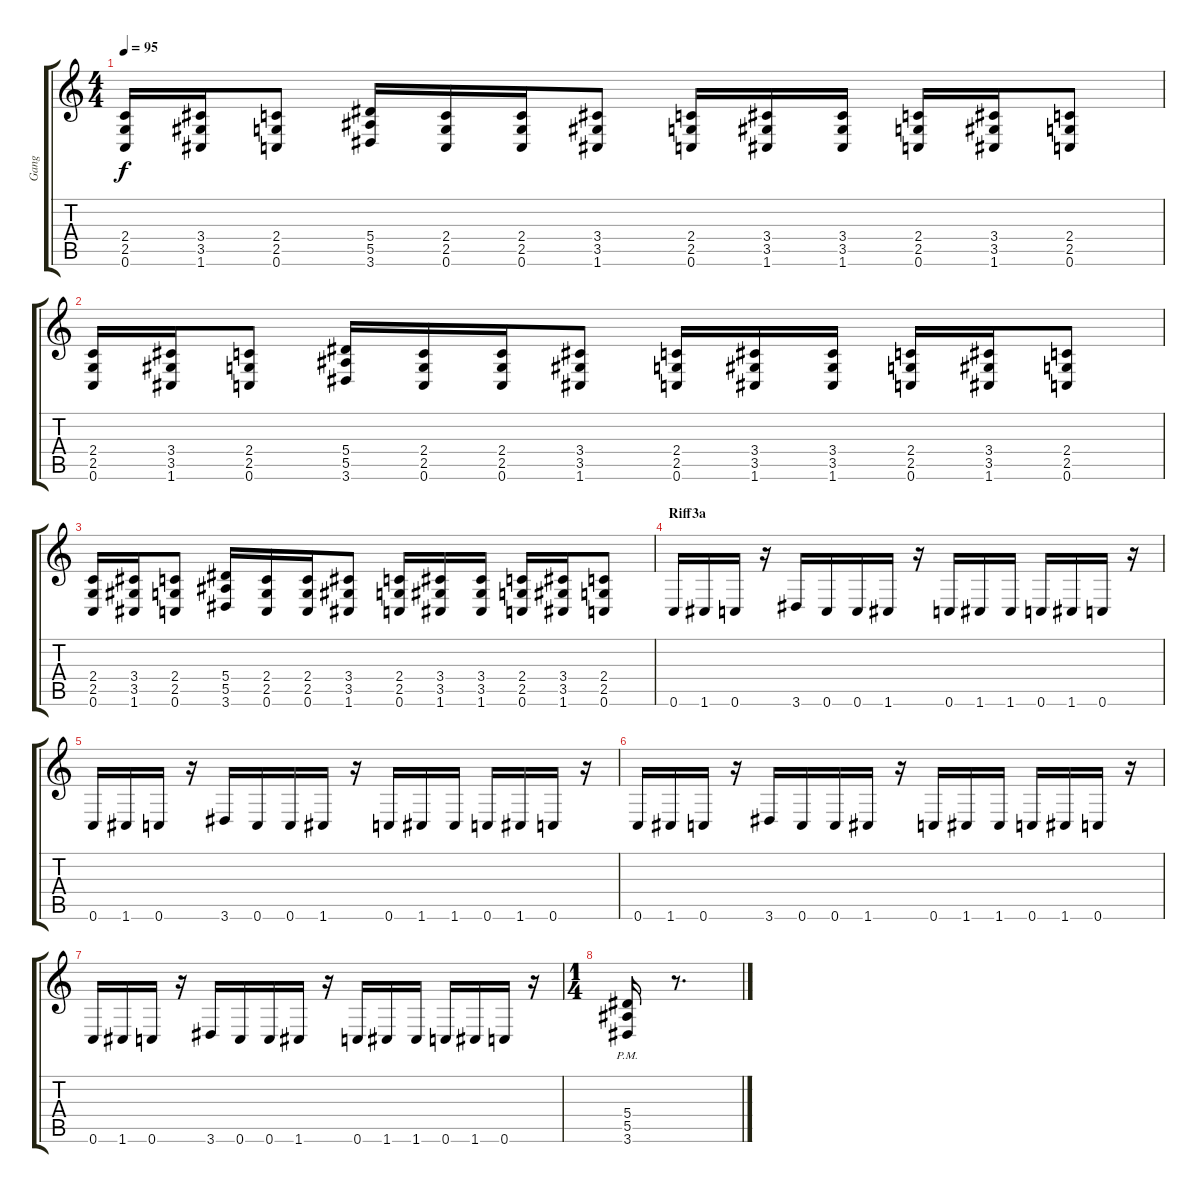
\track ("Gang" "Gang") {instrument distortionguitar}
\staff {score tabs}
\tuning (C4 G3 Eb3 Bb2 F2 C2) {hide}
\ts (4 4)
\tempo 95
\clef g2
\ks c
(2.4 2.5 0.6).16{dy f} (3.4 3.5 1.6).16 (2.4 2.5 0.6).8 (5.4 5.5 3.6).16 (2.4 2.5 0.6).16 (2.4 2.5 0.6).16 (3.4 3.5 1.6).8 (2.4 2.5 0.6).16 (3.4 3.5 1.6).16 (3.4 3.5 1.6).16 (2.4 2.5 0.6).16 (3.4 3.5 1.6).16 (2.4 2.5 0.6).8 |
(2.4 2.5 0.6).16 (3.4 3.5 1.6).16 (2.4 2.5 0.6).8 (5.4 5.5 3.6).16 (2.4 2.5 0.6).16 (2.4 2.5 0.6).16 (3.4 3.5 1.6).8 (2.4 2.5 0.6).16 (3.4 3.5 1.6).16 (3.4 3.5 1.6).16 (2.4 2.5 0.6).16 (3.4 3.5 1.6).16 (2.4 2.5 0.6).8 |
(2.4 2.5 0.6).16 (3.4 3.5 1.6).16 (2.4 2.5 0.6).8 (5.4 5.5 3.6).16 (2.4 2.5 0.6).16 (2.4 2.5 0.6).16 (3.4 3.5 1.6).8 (2.4 2.5 0.6).16 (3.4 3.5 1.6).16 (3.4 3.5 1.6).16 (2.4 2.5 0.6).16 (3.4 3.5 1.6).16 (2.4 2.5 0.6).8 |
\section ("" "Riff3a")
0.6.16 1.6.16 0.6.16 r.16 3.6.16 0.6.16 0.6.16 1.6.16 r.16 0.6.16 1.6.16 1.6.16 0.6.16 1.6.16 0.6.16 r.16 |
0.6.16 1.6.16 0.6.16 r.16 3.6.16 0.6.16 0.6.16 1.6.16 r.16 0.6.16 1.6.16 1.6.16 0.6.16 1.6.16 0.6.16 r.16 |
0.6.16 1.6.16 0.6.16 r.16 3.6.16 0.6.16 0.6.16 1.6.16 r.16 0.6.16 1.6.16 1.6.16 0.6.16 1.6.16 0.6.16 r.16 |
0.6.16 1.6.16 0.6.16 r.16 3.6.16 0.6.16 0.6.16 1.6.16 r.16 0.6.16 1.6.16 1.6.16 0.6.16 1.6.16 0.6.16 r.16 |
\ts (1 4)
(5.4 5.5{pm} 3.6).16 r.8{d}
